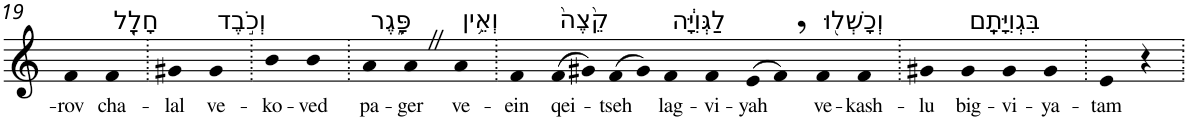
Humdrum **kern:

**kern	**text
*part1	*part1
*staff1	*staff1
*I"Piano	*
*I'Pno	*
!!LO:PB:g=z
*clefG2	*
*k[]	*
=19	=19
!	!LO:LY:b
4f	-rov
!LO:TX:a:t=חָלָ֖ל	!
!	!LO:LY:b
4f	cha-
=20.	=20.
!	!LO:LY:b
4g#X	-lal
!LO:TX:a:t=וְכֹ֣בֶד	!
!	!LO:LY:b
4g#	ve-
=21.	=21.
!	!LO:LY:b
4b	-ko-
!	!LO:LY:b
4b	-ved
=22.	=22.
!LO:TX:a:t=פָּ֑גֶר	!
!	!LO:LY:b
4a	pa-
!	!LO:LY:b
4aZ	-ger
!LO:TX:a:t=וְאֵ֥ין	!
!	!LO:LY:b
4a	ve-
=23.	=23.
!	!LO:LY:b
4f	-ein
!LO:TX:a:t=קֵ֙צֶה֙	!
!	!LO:LY:b
(>8f	qei-
8g#X)	.
!	!LO:LY:b
(>8f	-tseh
8g#)	.
!LO:TX:a:t=לַגְּוִיָּ֔ה	!
!	!LO:LY:b
4f	lag-
!	!LO:LY:b
4f	-vi-
!	!LO:LY:b
(>8e	-yah
8f,)	.
!LO:TX:a:t=וְכָשְׁל֖וּ	!
!	!LO:LY:b
4f	ve-
!	!LO:LY:b
4f	-kash-
=24.	=24.
!	!LO:LY:b
4g#X	-lu
!LO:TX:a:t=בִּגְוִיָּתָֽם	!
!	!LO:LY:b
4g#	big-
!	!LO:LY:b
4g#	-vi-
!	!LO:LY:b
4g#	-ya-
=25.	=25.
!	!LO:LY:b
4e	-tam
4r	.
=.	=.
*-	*-
